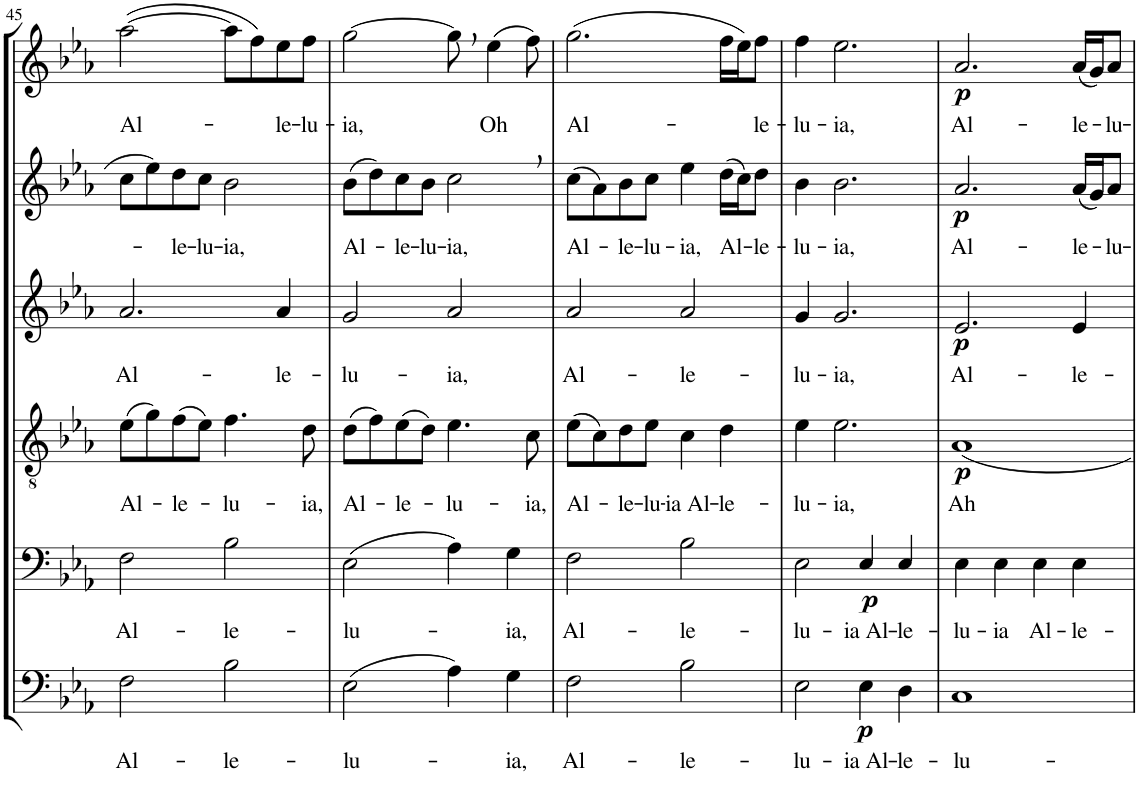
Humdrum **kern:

**kern	**text	**dynam	**kern	**text	**dynam	**kern	**text	**dynam	**kern	**text	**dynam	**kern	**text	**dynam	**kern	**text	**dynam
*part6	*part6	*part6	*part5	*part5	*part5	*part4	*part4	*part4	*part3	*part3	*part3	*part2	*part2	*part2	*part1	*part1	*part1
*staff6	*staff6	*staff6	*staff5	*staff5	*staff5	*staff4	*staff4	*staff4	*staff3	*staff3	*staff3	*staff2	*staff2	*staff2	*staff1	*staff1	*staff1
*I"Bassi II	*	*	*I"Bassi I	*	*	*I"Tenori	*	*	*I"Contralti	*	*	*I"Soprani II	*	*	*I"Soprani I	*	*
!!LO:PB:g=z
*clefF4	*	*	*clefF4	*	*	*clefGv2	*	*	*clefG2	*	*	*clefG2	*	*	*clefG2	*	*
*	*	*	*	*	*	*	*	*	*	*	*	*Trd1c2	*	*	*Trd1c2	*	*
*k[b-e-a-]	*	*	*k[b-e-a-]	*	*	*k[b-e-a-]	*	*	*k[b-e-a-]	*	*	*k[b-e-a-]	*	*	*k[b-e-a-]	*	*
*E-:	*	*	*E-:	*	*	*E-:	*	*	*E-:	*	*	*E-:	*	*	*E-:	*	*
*M4/4	*	*	*M4/4	*	*	*M4/4	*	*	*M4/4	*	*	*M4/4	*	*	*M4/4	*	*
=45	=45	=45	=45	=45	=45	=45	=45	=45	=45	=45	=45	=45	=45	=45	=45	=45	=45
!	!LO:LY:b	!	!	!LO:LY:b	!	!	!LO:LY:b	!	!	!LO:LY:b	!	!	!	!	!	!LO:LY:b	!
2F\	Al-	.	2F\	Al-	.	(8e-\L	Al-	.	2.a-/	Al-	.	8cc\L	.	.	([2aa-\	Al-	.
.	.	.	.	.	.	8g\)	.	.	.	.	.	8ee-\	.	.	.	.	.
!	!	!	!	!	!	!	!LO:LY:b	!	!	!	!	!	!LO:LY:b	!	!	!	!
.	.	.	.	.	.	(8f\	-le-	.	.	.	.	8dd\	-le-	.	.	.	.
!	!	!	!	!	!	!	!	!	!	!	!	!	!LO:LY:b	!	!	!	!
.	.	.	.	.	.	8e-\J)	.	.	.	.	.	8cc\J	-lu-	.	.	.	.
!	!LO:LY:b	!	!	!LO:LY:b	!	!	!LO:LY:b	!	!	!	!	!	!LO:LY:b	!	!	!	!
2B-\	-le-	.	2B-\	-le-	.	4.f\	-lu-	.	.	.	.	2b-\	-ia,	.	8aa-\L]	.	.
.	.	.	.	.	.	.	.	.	.	.	.	.	.	.	8ff\)	.	.
!	!	!	!	!	!	!	!	!	!	!LO:LY:b	!	!	!	!	!	!LO:LY:b	!
.	.	.	.	.	.	.	.	.	4a-/	-le-	.	.	.	.	8ee-\	-le-	.
!	!	!	!	!	!	!	!LO:LY:b	!	!	!	!	!	!	!	!	!LO:LY:b	!
.	.	.	.	.	.	8d\	-ia,	.	.	.	.	.	.	.	8ff\J	-lu-	.
=46	=46	=46	=46	=46	=46	=46	=46	=46	=46	=46	=46	=46	=46	=46	=46	=46	=46
!	!LO:LY:b	!	!	!LO:LY:b	!	!	!LO:LY:b	!	!	!LO:LY:b	!	!	!LO:LY:b	!	!	!LO:LY:b	!
(2E-\	-lu-	.	(2E-\	-lu-	.	(8d\L	Al-	.	2g/	-lu-	.	(8b-\L	Al-	.	[2gg\	-ia,	.
.	.	.	.	.	.	8f\)	.	.	.	.	.	8dd\)	.	.	.	.	.
!	!	!	!	!	!	!	!LO:LY:b	!	!	!	!	!	!LO:LY:b	!	!	!	!
.	.	.	.	.	.	(8e-\	-le-	.	.	.	.	8cc\	-le-	.	.	.	.
!	!	!	!	!	!	!	!	!	!	!	!	!	!LO:LY:b	!	!	!	!
.	.	.	.	.	.	8d\J)	.	.	.	.	.	8b-\J	-lu-	.	.	.	.
!	!	!	!	!	!	!	!LO:LY:b	!	!	!LO:LY:b	!	!	!LO:LY:b	!	!	!	!
4A-\)	.	.	4A-\)	.	.	4.e-\	-lu-	.	2a-/	-ia,	.	2cc,\	-ia,	.	8gg,\]	.	.
!	!	!	!	!	!	!	!	!	!	!	!	!	!	!	!	!LO:LY:b	!
.	.	.	.	.	.	.	.	.	.	.	.	.	.	.	(4ee-\	Oh	.
!	!LO:LY:b	!	!	!LO:LY:b	!	!	!	!	!	!	!	!	!	!	!	!	!
4G\	-ia,	.	4G\	-ia,	.	.	.	.	.	.	.	.	.	.	.	.	.
!	!	!	!	!	!	!	!LO:LY:b	!	!	!	!	!	!	!	!	!	!
.	.	.	.	.	.	8c\	-ia,	.	.	.	.	.	.	.	8ff\)	.	.
=47	=47	=47	=47	=47	=47	=47	=47	=47	=47	=47	=47	=47	=47	=47	=47	=47	=47
!	!LO:LY:b	!	!	!LO:LY:b	!	!	!LO:LY:b	!	!	!LO:LY:b	!	!	!LO:LY:b	!	!	!LO:LY:b	!
2F\	Al-	.	2F\	Al-	.	(8e-\L	Al-	.	2a-/	Al-	.	(8cc\L	Al-	.	(2.gg\	Al-	.
.	.	.	.	.	.	8c\)	.	.	.	.	.	8a-\)	.	.	.	.	.
!	!	!	!	!	!	!	!LO:LY:b	!	!	!	!	!	!LO:LY:b	!	!	!	!
.	.	.	.	.	.	8d\	-le-	.	.	.	.	8b-\	-le-	.	.	.	.
!	!	!	!	!	!	!	!LO:LY:b	!	!	!	!	!	!LO:LY:b	!	!	!	!
.	.	.	.	.	.	8e-\J	-lu-	.	.	.	.	8cc\J	-lu-	.	.	.	.
!	!LO:LY:b	!	!	!LO:LY:b	!	!	!LO:LY:b	!	!	!LO:LY:b	!	!	!LO:LY:b	!	!	!	!
2B-\	-le-	.	2B-\	-le-	.	4c\	-ia Al-	.	2a-/	-le-	.	4ee-\	-ia,	.	.	.	.
!	!	!	!	!	!	!	!LO:LY:b	!	!	!	!	!	!LO:LY:b	!	!	!	!
.	.	.	.	.	.	4d\	-le-	.	.	.	.	(16dd\LL	Al-	.	16ff\LL	.	.
.	.	.	.	.	.	.	.	.	.	.	.	16cc\J)	.	.	16ee-\J)	.	.
!	!	!	!	!	!	!	!	!	!	!	!	!	!LO:LY:b	!	!	!LO:LY:b	!
.	.	.	.	.	.	.	.	.	.	.	.	8dd\J	-le-	.	8ff\J	-le-	.
=48	=48	=48	=48	=48	=48	=48	=48	=48	=48	=48	=48	=48	=48	=48	=48	=48	=48
!	!LO:LY:b	!	!	!LO:LY:b	!	!	!LO:LY:b	!	!	!LO:LY:b	!	!	!LO:LY:b	!	!	!LO:LY:b	!
2E-\	-lu-	.	2E-\	-lu-	.	4e-\	-lu-	.	4g/	-lu-	.	4b-\	-lu-	.	4ff\	-lu-	.
!	!	!	!	!	!	!	!LO:LY:b	!	!	!LO:LY:b	!	!	!LO:LY:b	!	!	!LO:LY:b	!
.	.	.	.	.	.	2.e-\	-ia,	.	2.g/	-ia,	.	2.b-\	-ia,	.	2.ee-\	-ia,	.
!	!LO:LY:b	!LO:DY:b	!	!LO:LY:b	!LO:DY:b	!	!	!	!	!	!	!	!	!	!	!	!
4E-\	-ia Al-	p	4E-/	-ia Al-	p	.	.	.	.	.	.	.	.	.	.	.	.
!	!LO:LY:b	!	!	!LO:LY:b	!	!	!	!	!	!	!	!	!	!	!	!	!
4D\	-le-	.	4E-/	-le-	.	.	.	.	.	.	.	.	.	.	.	.	.
=49	=49	=49	=49	=49	=49	=49	=49	=49	=49	=49	=49	=49	=49	=49	=49	=49	=49
!	!LO:LY:b	!	!	!LO:LY:b	!	!	!LO:LY:b	!LO:DY:b	!	!LO:LY:b	!LO:DY:b	!	!LO:LY:b	!LO:DY:b	!	!LO:LY:b	!LO:DY:b
1C	-lu-	.	4E-\	-lu-	.	1A-	Ah	p	2.e-/	Al-	p	2.a-/	Al-	p	2.a-/	Al-	p
!	!	!	!	!LO:LY:b	!	!	!	!	!	!	!	!	!	!	!	!	!
.	.	.	4E-\	-ia	.	.	.	.	.	.	.	.	.	.	.	.	.
!	!	!	!	!LO:LY:b	!	!	!	!	!	!	!	!	!	!	!	!	!
.	.	.	4E-\	Al-	.	.	.	.	.	.	.	.	.	.	.	.	.
!	!	!	!	!LO:LY:b	!	!	!	!	!	!LO:LY:b	!	!	!LO:LY:b	!	!	!LO:LY:b	!
.	.	.	4E-\	-le-	.	.	.	.	4e-/	-le-	.	(16a-/LL	-le-	.	(16a-/LL	-le-	.
.	.	.	.	.	.	.	.	.	.	.	.	16g/J)	.	.	16g/J)	.	.
!	!	!	!	!	!	!	!	!	!	!	!	!	!LO:LY:b	!	!	!LO:LY:b	!
.	.	.	.	.	.	.	.	.	.	.	.	8a-/J	-lu-	.	8a-/J	-lu-	.
=	=	=	=	=	=	=	=	=	=	=	=	=	=	=	=	=	=
*-	*-	*-	*-	*-	*-	*-	*-	*-	*-	*-	*-	*-	*-	*-	*-	*-	*-
